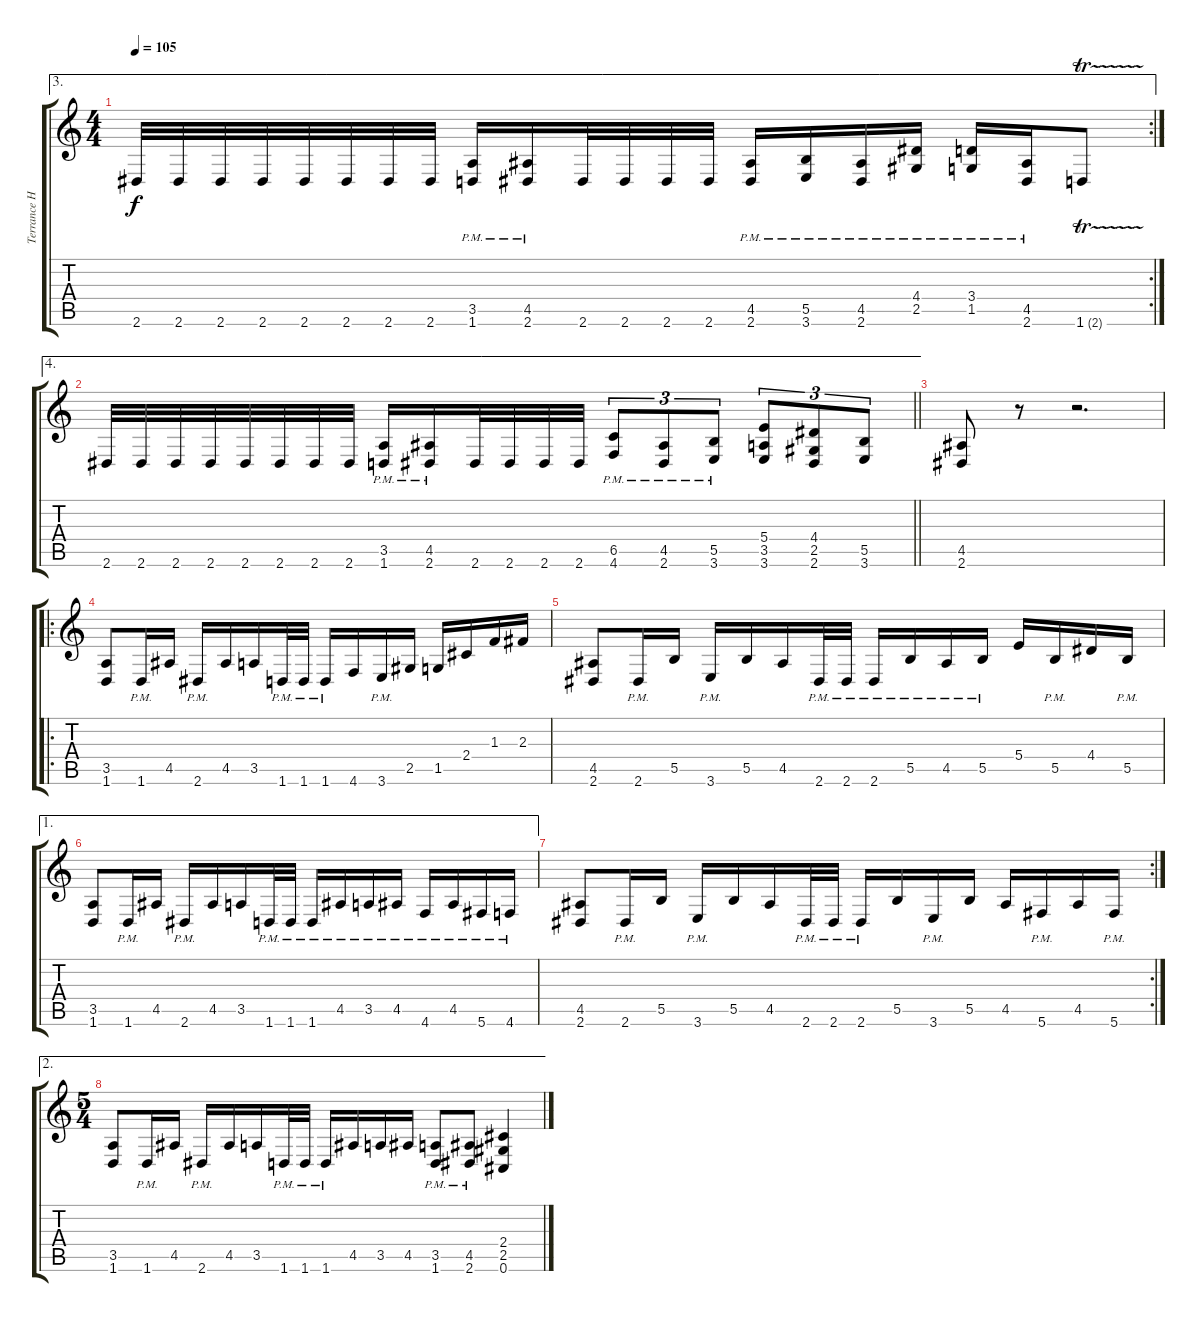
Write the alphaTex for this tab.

\track ("Terrance Hobbs" "Terrance H") {instrument overdrivenguitar}
\staff {score tabs}
\tuning (Db4 Ab3 E3 B2 Gb2 Db2) {hide}
\ae 3
\rc 2
\ts (4 4)
\tempo 105
\clef g2
\ks c
2.6.32{dy f} 2.6.32 2.6.32 2.6.32 2.6.32 2.6.32 2.6.32 2.6.32 (3.5{pm} 1.6{pm}).16 (4.5{pm} 2.6{pm}).16 2.6.32 2.6.32 2.6.32 2.6.32 (4.5{pm} 2.6{pm}).16 (5.5{pm} 3.6{pm}).16 (4.5{pm} 2.6{pm}).16 (4.4{pm} 2.5{pm}).16 (3.4{pm} 1.5{pm}).16 (4.5{pm} 2.6{pm}).16 1.6{tr (2 32)}.8 |
\ae 4
\barLineRight lightlight
2.6.32 2.6.32 2.6.32 2.6.32 2.6.32 2.6.32 2.6.32 2.6.32 (3.5{pm} 1.6{pm}).16 (4.5{pm} 2.6{pm}).16 2.6.32 2.6.32 2.6.32 2.6.32 (6.5{pm} 4.6{pm}).8{tu (3 2)} (4.5{pm} 2.6{pm}).8{tu (3 2)} (5.5{pm} 3.6{pm}).8{tu (3 2)} (5.4 3.5 3.6).8{tu (3 2)} (4.4 2.5 2.6).8{tu (3 2)} (5.5 3.6).8{tu (3 2)} |
(4.5 2.6).8 r.8 r.2{d} |
\ro
(3.5 1.6).8 1.6{pm}.16 4.5.16 2.6{pm}.16 4.5.16 3.5.16 1.6{pm}.32 1.6{pm}.32 1.6{pm}.16 4.6.16 3.6{pm}.16 2.5.16 1.5.16 2.4.16 1.3.16 2.3.16 |
(4.5 2.6).8 2.6{pm}.16 5.5.16 3.6{pm}.16 5.5.16 4.5.16 2.6{pm}.32 2.6{pm}.32 2.6{pm}.16 5.5{pm}.16 4.5{pm}.16 5.5{pm}.16 5.4.16 5.5{pm}.16 4.4.16 5.5{pm}.16 |
\ae 1
(3.5 1.6).8 1.6{pm}.16 4.5.16 2.6{pm}.16 4.5.16 3.5.16 1.6{pm}.32 1.6{pm}.32 1.6{pm}.16 4.5{pm}.16 3.5{pm}.16 4.5{pm}.16 4.6{pm}.16 4.5{pm}.16 5.6{pm}.16 4.6{pm}.16 |
\rc 2
(4.5 2.6).8 2.6{pm}.16 5.5.16 3.6{pm}.16 5.5.16 4.5.16 2.6{pm}.32 2.6{pm}.32 2.6{pm}.16 5.5.16 3.6{pm}.16 5.5.16 4.5.16 5.6{pm}.16 4.5.16 5.6{pm}.16 |
\ae 2
\ts (5 4)
(3.5 1.6).8 1.6{pm}.16 4.5.16 2.6{pm}.16 4.5.16 3.5.16 1.6{pm}.32 1.6{pm}.32 1.6{pm}.16 4.5.16 3.5.16 4.5.16 (3.5{pm} 1.6{pm}).8 (4.5{pm} 2.6{pm}).8 (2.4 2.5 0.6).4
